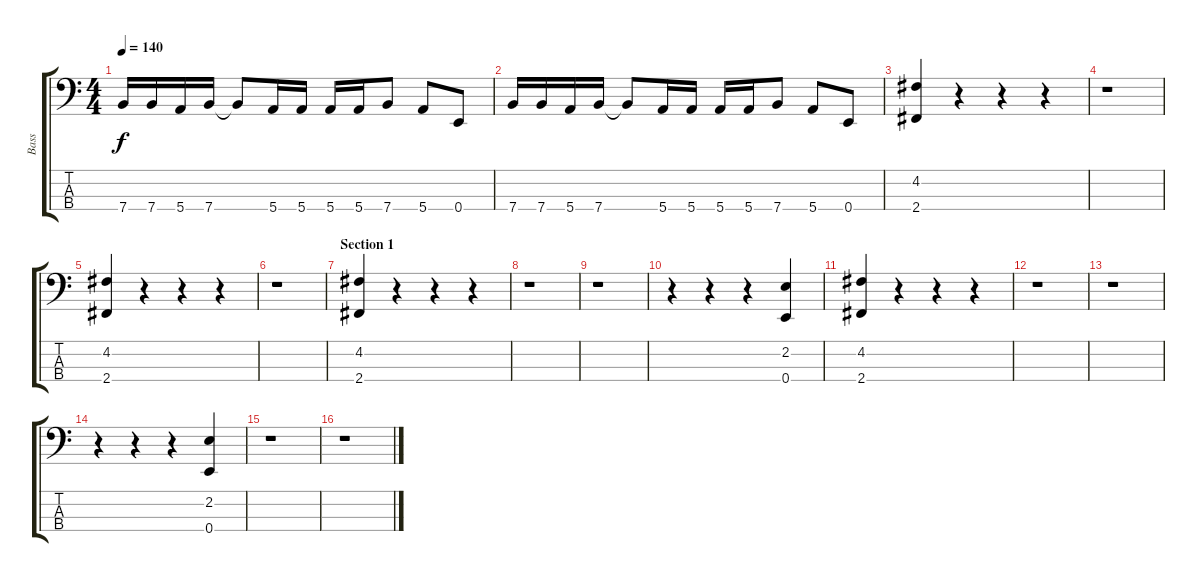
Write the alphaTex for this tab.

\track ("Bass" "Bass") {instrument electricbassfinger}
\staff {score tabs}
\tuning (G2 D2 A1 E1) {hide}
\ts (4 4)
\tempo 140
\clef f4
\ks c
7.4.16{dy f volume 16 instrument electricbassfinger} 7.4.16 5.4.16 7.4.16 7.4{t}.8 5.4.16 5.4.16 5.4.16 5.4.16 7.4.8 5.4.8 0.4.8 |
7.4.16{volume 16 instrument electricbassfinger} 7.4.16 5.4.16 7.4.16 7.4{t}.8 5.4.16 5.4.16 5.4.16 5.4.16 7.4.8 5.4.8 0.4.8 |
(4.2 2.4).4 r.4 r.4 r.4 |
r.1 |
(4.2 2.4).4 r.4 r.4 r.4 |
r.1 |
\section ("" "Section 1")
(4.2 2.4).4 r.4 r.4 r.4 |
r.1 |
r.1 |
r.4 r.4 r.4 (2.2 0.4).4 |
(4.2 2.4).4 r.4 r.4 r.4 |
r.1 |
r.1 |
r.4 r.4 r.4 (2.2 0.4).4 |
r.1 |
r.1
